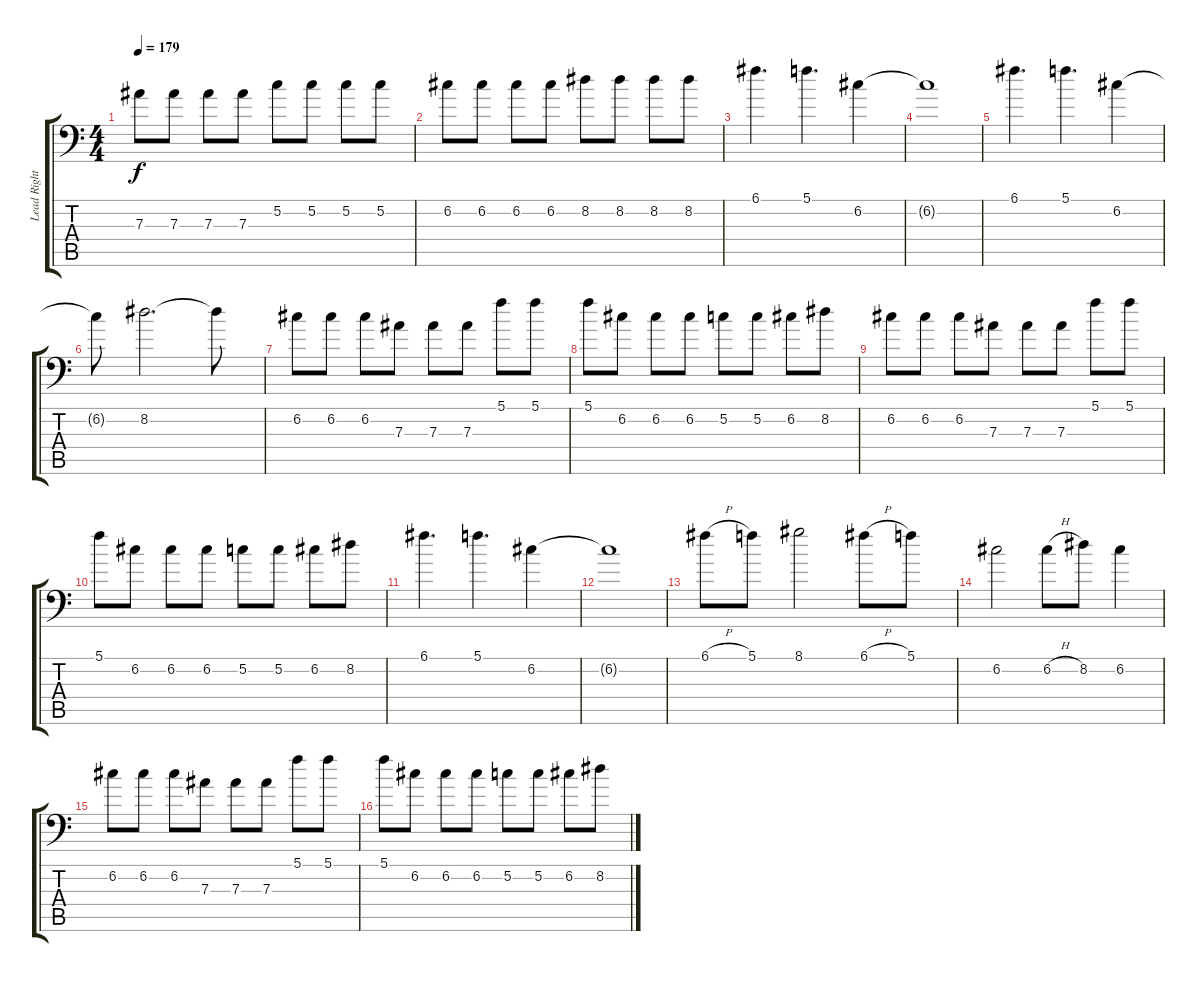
\track ("Lead Right 1" "Lead Right") {instrument distortionguitar}
\staff {score tabs}
\tuning (C4 G3 Eb3 Bb2 F2 Bb1) {hide}
\ts (4 4)
\tempo 179
\clef f4
\ks c
7.3.8{dy f} 7.3.8 7.3.8 7.3.8 5.2.8 5.2.8 5.2.8 5.2.8 |
6.2.8 6.2.8 6.2.8 6.2.8 8.2.8 8.2.8 8.2.8 8.2.8 |
6.1.4{d} 5.1.4{d} 6.2.4 |
6.2{t}.1 |
6.1.4{d} 5.1.4{d} 6.2.4 |
6.2{t}.8 8.2.2{d} 8.2{t}.8 |
6.2.8 6.2.8 6.2.8 7.3.8 7.3.8 7.3.8 5.1.8 5.1.8 |
5.1.8 6.2.8 6.2.8 6.2.8 5.2.8 5.2.8 6.2.8 8.2.8 |
6.2.8 6.2.8 6.2.8 7.3.8 7.3.8 7.3.8 5.1.8 5.1.8 |
5.1.8 6.2.8 6.2.8 6.2.8 5.2.8 5.2.8 6.2.8 8.2.8 |
6.1.4{d} 5.1.4{d} 6.2.4 |
6.2{t}.1 |
6.1{h}.8 5.1.8 8.1.2 6.1{h}.8 5.1.8 |
6.2.2 6.2{h}.8 8.2.8 6.2.4 |
6.2.8 6.2.8 6.2.8 7.3.8 7.3.8 7.3.8 5.1.8 5.1.8 |
5.1.8 6.2.8 6.2.8 6.2.8 5.2.8 5.2.8 6.2.8 8.2.8
